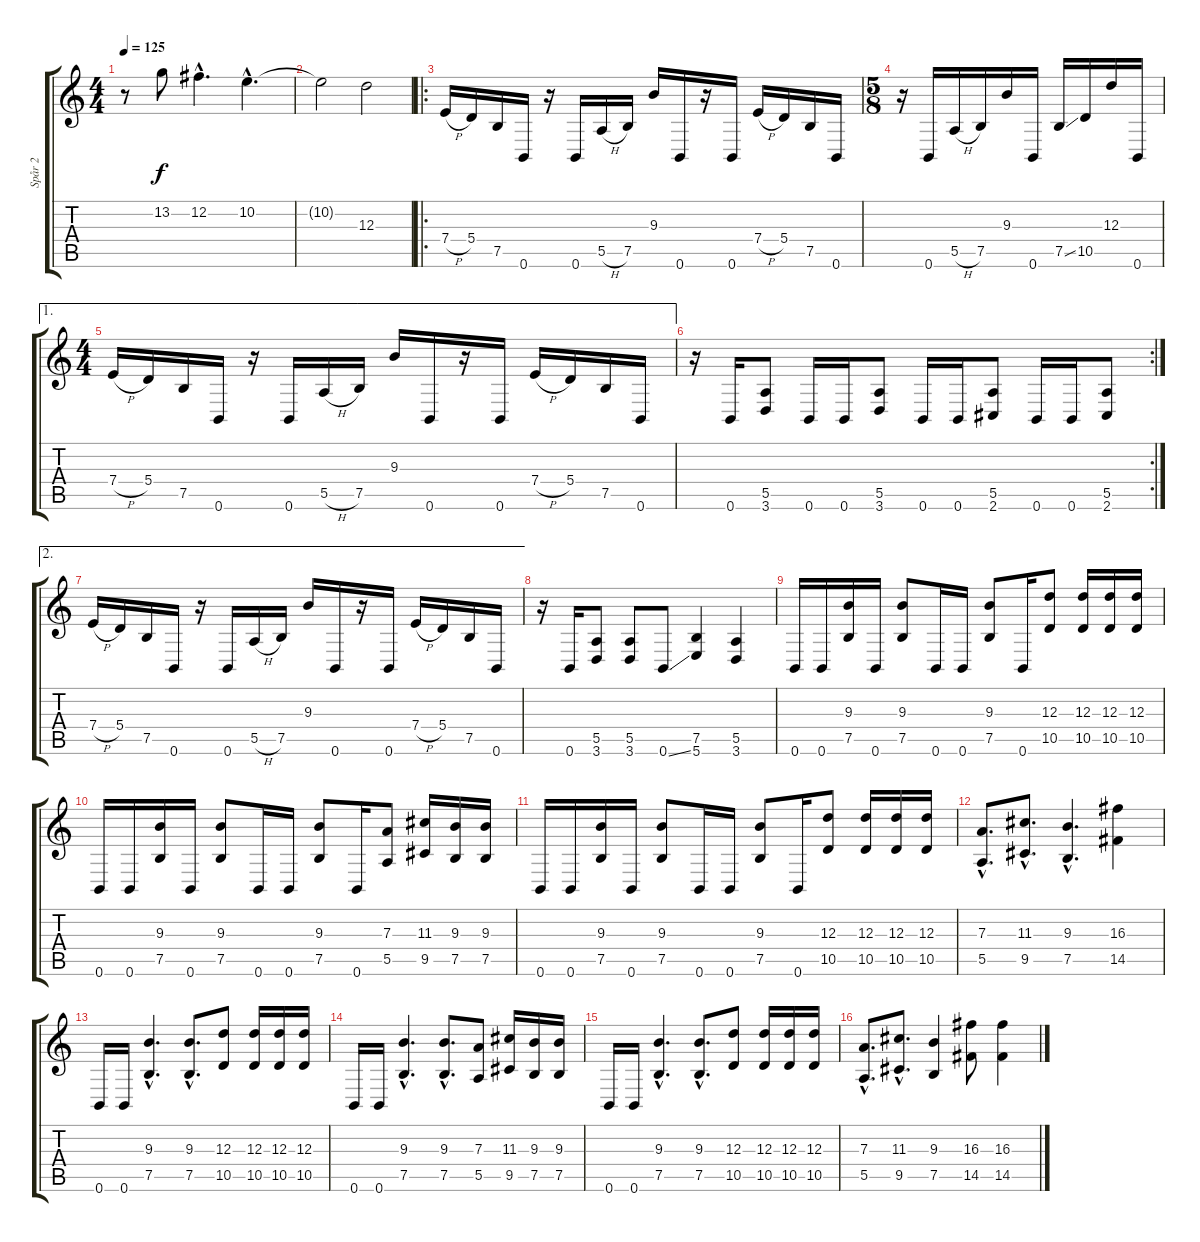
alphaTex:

\track ("Spår 2" "Spår 2") {instrument distortionguitar}
\staff {score tabs}
\tuning (B3 Gb3 D3 A2 E2 B1) {hide}
\ts (4 4)
\tempo 125
\clef g2
\ks c
r.8{dy f} 13.2.8 12.2{hac}.4{d} 10.2{hac}.4{d} |
10.2{t}.2 12.3.2 |
\ro
7.4{h}.16 5.4.16 7.5.16 0.6.16 r.16 0.6.16 5.5{h}.16 7.5.16 9.3.16 0.6.16 r.16 0.6.16 7.4{h}.16 5.4.16 7.5.16 0.6.16 |
\ts (5 8)
r.16 0.6.16 5.5{h}.16 7.5.16 9.3.16 0.6.16 7.5{ss}.16 10.5.16 12.3.16 0.6.16 |
\ae 1
\ts (4 4)
7.4{h}.16 5.4.16 7.5.16 0.6.16 r.16 0.6.16 5.5{h}.16 7.5.16 9.3.16 0.6.16 r.16 0.6.16 7.4{h}.16 5.4.16 7.5.16 0.6.16 |
\rc 2
r.16 0.6.16 (5.5 3.6).8 0.6.16 0.6.16 (5.5 3.6).8 0.6.16 0.6.16 (5.5 2.6).8 0.6.16 0.6.16 (5.5 2.6).8 |
\ae 2
7.4{h}.16 5.4.16 7.5.16 0.6.16 r.16 0.6.16 5.5{h}.16 7.5.16 9.3.16 0.6.16 r.16 0.6.16 7.4{h}.16 5.4.16 7.5.16 0.6.16 |
r.16 0.6.16 (5.5 3.6).8 (5.5 3.6).8 0.6{ss}.8 (7.5 5.6).4 (5.5 3.6).4 |
0.6.16 0.6.16 (9.3 7.5).16 0.6.16 (9.3 7.5).8 0.6.16 0.6.16 (9.3 7.5).8 0.6.16 (12.3 10.5).8 (12.3 10.5).16 (12.3 10.5).16 (12.3 10.5).16 |
0.6.16 0.6.16 (9.3 7.5).16 0.6.16 (9.3 7.5).8 0.6.16 0.6.16 (9.3 7.5).8 0.6.16 (7.3 5.5).8 (11.3 9.5).16 (9.3 7.5).16 (9.3 7.5).16 |
0.6.16 0.6.16 (9.3 7.5).16 0.6.16 (9.3 7.5).8 0.6.16 0.6.16 (9.3 7.5).8 0.6.16 (12.3 10.5).8 (12.3 10.5).16 (12.3 10.5).16 (12.3 10.5).16 |
(7.3{hac} 5.5{hac}).8{d} (11.3{hac} 9.5{hac}).8{d} (9.3{hac} 7.5{hac}).4{d} (16.3 14.5).4 |
0.6.16 0.6.16 (9.3{hac} 7.5{hac}).4{d} (9.3{hac} 7.5{hac}).8{d} (12.3 10.5).8 (12.3 10.5).16 (12.3 10.5).16 (12.3 10.5).16 |
0.6.16 0.6.16 (9.3{hac} 7.5{hac}).4{d} (9.3{hac} 7.5{hac}).8{d} (7.3 5.5).8 (11.3 9.5).16 (9.3 7.5).16 (9.3 7.5).16 |
0.6.16 0.6.16 (9.3{hac} 7.5{hac}).4{d} (9.3{hac} 7.5{hac}).8{d} (12.3 10.5).8 (12.3 10.5).16 (12.3 10.5).16 (12.3 10.5).16 |
(7.3{hac} 5.5{hac}).8{d} (11.3{hac} 9.5{hac}).8{d} (9.3 7.5).4 (16.3 14.5).8 (16.3 14.5).4
